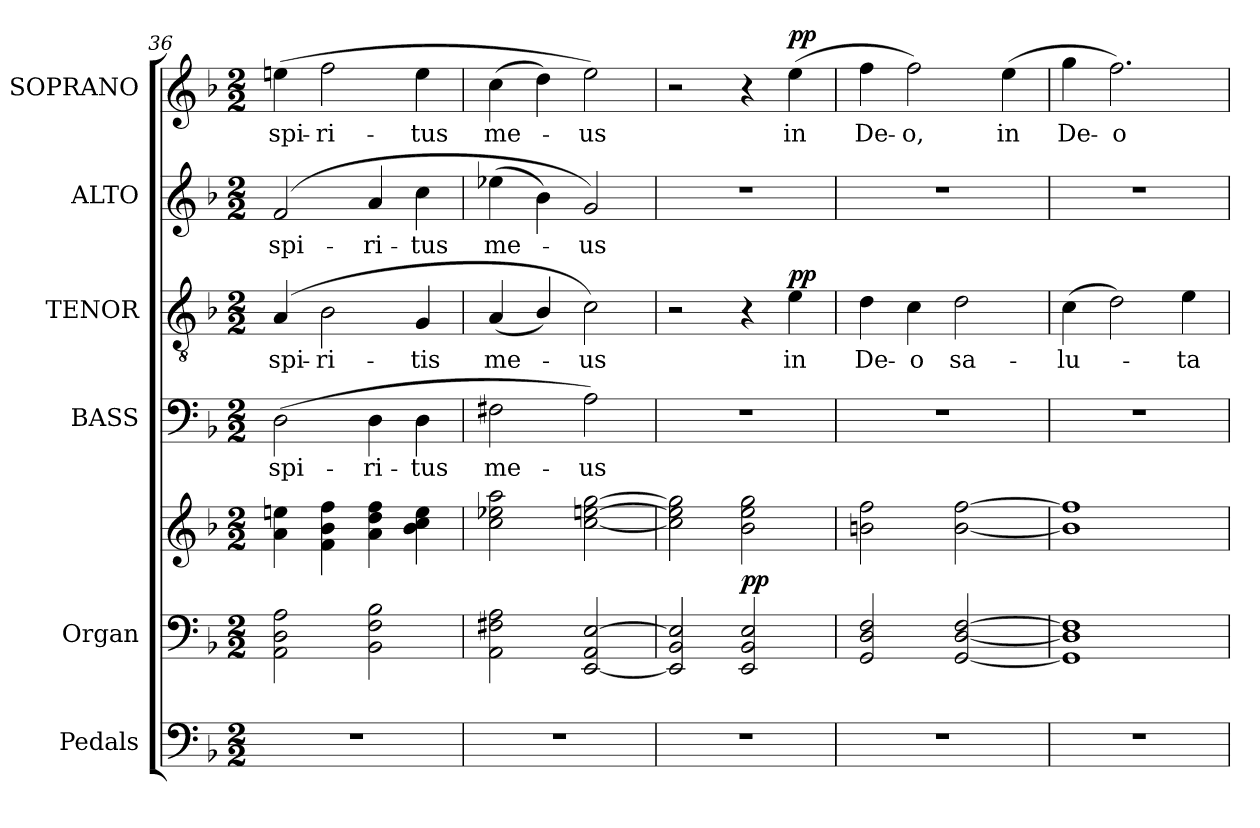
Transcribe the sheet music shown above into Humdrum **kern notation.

**kern	**kern	**kern	**dynam	**kern	**text	**kern	**text	**dynam	**kern	**text	**kern	**text	**dynam
*part6	*part5	*part5	*part5	*part4	*part4	*part3	*part3	*part3	*part2	*part2	*part1	*part1	*part1
*staff7	*staff6	*staff5	*staff5/6	*staff4	*staff4	*staff3	*staff3	*staff3	*staff2	*staff2	*staff1	*staff1	*staff1
*I"Pedals	*I"Organ	*	*	*I"BASS	*	*I"TENOR	*	*	*I"ALTO	*	*I"SOPRANO	*	*
*I'Ped.	*I'Org.	*	*	*I'B.	*	*I'T.	*	*	*I'A.	*	*I'S.	*	*
*clefF4	*clefF4	*clefG2	*	*clefF4	*	*clefGv2	*	*	*clefG2	*	*clefG2	*	*
*	*	*	*	*	*	*ITrd7c12	*	*	*	*	*	*	*
*k[b-]	*k[b-]	*k[b-]	*	*k[b-]	*	*k[b-]	*	*	*k[b-]	*	*k[b-]	*	*
*F:	*F:	*F:	*	*F:	*	*F:	*	*	*F:	*	*F:	*	*
*M2/2	*M2/2	*M2/2	*	*M2/2	*	*M2/2	*	*	*M2/2	*	*M2/2	*	*
=36	=36	=36	=36	=36	=36	=36	=36	=36	=36	=36	=36	=36	=36
!	!	!	!	!	!LO:LY:b:color=#000000	!	!	!	!	!	!	!	!
!	!	!	!	!	!	!	!LO:LY:b:color=#000000	!	!	!	!	!	!
!	!	!	!	!	!	!	!	!	!	!LO:LY:b:color=#000000	!	!	!
!	!	!	!	!	!	!	!	!	!	!	!	!LO:LY:b:color=#000000	!
1r	2AAi\ 2Di 2Ai	4ai\ 4eeni	.	(2Di\	spi-	(4AAi/	spi-	.	(2fi/	spi-	(4eeni\	spi-	.
!	!	!	!	!	!	!	!LO:LY:b:color=#000000	!	!	!	!	!	!
!	!	!	!	!	!	!	!	!	!	!	!	!LO:LY:b:color=#000000	!
.	.	4fi\ 4b-i 4ffi	.	.	.	2BB-i\	-ri-	.	.	.	2ffi\	-ri-	.
!	!	!	!	!	!LO:LY:b:color=#000000	!	!	!	!	!	!	!	!
!	!	!	!	!	!	!	!	!	!	!LO:LY:b:color=#000000	!	!	!
.	2BB-i\ 2Fi 2B-i	4ai\ 4ddi 4ffi	.	4Di\	-ri-	.	.	.	4ai/	-ri-	.	.	.
!	!	!	!	!	!LO:LY:b:color=#000000	!	!	!	!	!	!	!	!
!	!	!	!	!	!	!	!LO:LY:b:color=#000000	!	!	!	!	!	!
!	!	!	!	!	!	!	!	!	!	!LO:LY:b:color=#000000	!	!	!
!	!	!	!	!	!	!	!	!	!	!	!	!LO:LY:b:color=#000000	!
.	.	4b-i\ 4cci 4eei	.	4Di\	-tus	4GGi/	-tis	.	4cci\	-tus	4eei\	-tus	.
=37	=37	=37	=37	=37	=37	=37	=37	=37	=37	=37	=37	=37	=37
!	!	!	!	!	!LO:LY:b:color=#000000	!	!	!	!	!	!	!	!
!	!	!	!	!	!	!	!LO:LY:b:color=#000000	!	!	!	!	!	!
!	!	!	!	!	!	!	!	!	!	!LO:LY:b:color=#000000	!	!	!
!	!	!	!	!	!	!	!	!	!	!	!	!LO:LY:b:color=#000000	!
1r	2AAi\ 2F#Xi 2Ai	2cci\ 2ee-Xi 2aai	.	2F#Xi\	me-	(4AAi/	me-	.	(4ee-Xi\	me-	(4cci\	me-	.
.	.	.	.	.	.	4BB-i/)	.	.	4b-i\)	.	4ddi\)	.	.
!	!	!	!	!	!LO:LY:b:color=#000000	!	!	!	!	!	!	!	!
!	!	!	!	!	!	!	!LO:LY:b:color=#000000	!	!	!	!	!	!
!	!	!	!	!	!	!	!	!	!	!LO:LY:b:color=#000000	!	!	!
!	!	!	!	!	!	!	!	!	!	!	!	!LO:LY:b:color=#000000	!
.	[<2EEi/ 2AAi [>2Ei	[<2cci\ [>2eeni [>2ggi	.	2Ai\)	-us	2Ci\)	-us	.	2gi/)	-us	2eei\)	-us	.
=38	=38	=38	=38	=38	=38	=38	=38	=38	=38	=38	=38	=38	=38
1r	2EEi/] 2BB-i 2Ei]	2cci\] 2eei] 2ggi]	.	1r	.	2r	.	.	1r	.	2r	.	.
.	2EEi/ 2BB-i 2Ei	2b-i\ 2eei 2ggi	pp	.	.	4r	.	.	.	.	4r	.	.
!	!	!	!	!	!	!	!LO:LY:b:color=#000000	!	!	!	!	!	!
!	!	!	!	!	!	!	!	!	!	!	!	!LO:LY:b:color=#000000	!
.	.	.	.	.	.	4Ei\	in	pp	.	.	(4eei\	in	pp
=39	=39	=39	=39	=39	=39	=39	=39	=39	=39	=39	=39	=39	=39
!	!	!	!	!	!	!	!LO:LY:b:color=#000000	!	!	!	!	!	!
!	!	!	!	!	!	!	!	!	!	!	!	!LO:LY:b:color=#000000	!
1r	2GGi/ 2Di 2Fi	2bni\ 2ffi	.	1r	.	4Di\	De-	.	1r	.	4ffi\	De-	.
!	!	!	!	!	!	!	!LO:LY:b:color=#000000	!	!	!	!	!	!
!	!	!	!	!	!	!	!	!	!	!	!	!LO:LY:b:color=#000000	!
.	.	.	.	.	.	4Ci\	-o	.	.	.	2ffi\)	-o,	.
!	!	!	!	!	!	!	!LO:LY:b:color=#000000	!	!	!	!	!	!
.	[<2GGi/ [<2Di [>2Fi	[<2bi\ [>2ffi	.	.	.	2Di\	sa-	.	.	.	.	.	.
!	!	!	!	!	!	!	!	!	!	!	!	!LO:LY:b:color=#000000	!
.	.	.	.	.	.	.	.	.	.	.	(4eei\	in	.
!!LO:PB:g=z
=40	=40	=40	=40	=40	=40	=40	=40	=40	=40	=40	=40	=40	=40
!	!	!	!	!	!	!	!LO:LY:b:color=#000000	!	!	!	!	!	!
!	!	!	!	!	!	!	!	!	!	!	!	!LO:LY:b:color=#000000	!
1r	1GGi] 1Di] 1Fi]	1bi] 1ffi]	.	1r	.	(4Ci\	-lu-	.	1r	.	4ggi\	De-	.
!	!	!	!	!	!	!	!	!	!	!	!	!LO:LY:b:color=#000000	!
.	.	.	.	.	.	2Di\)	.	.	.	.	2.ffi\)	-o	.
!	!	!	!	!	!	!	!LO:LY:b:color=#000000	!	!	!	!	!	!
.	.	.	.	.	.	4Ei\	-ta-	.	.	.	.	.	.
=	=	=	=	=	=	=	=	=	=	=	=	=	=
*-	*-	*-	*-	*-	*-	*-	*-	*-	*-	*-	*-	*-	*-
